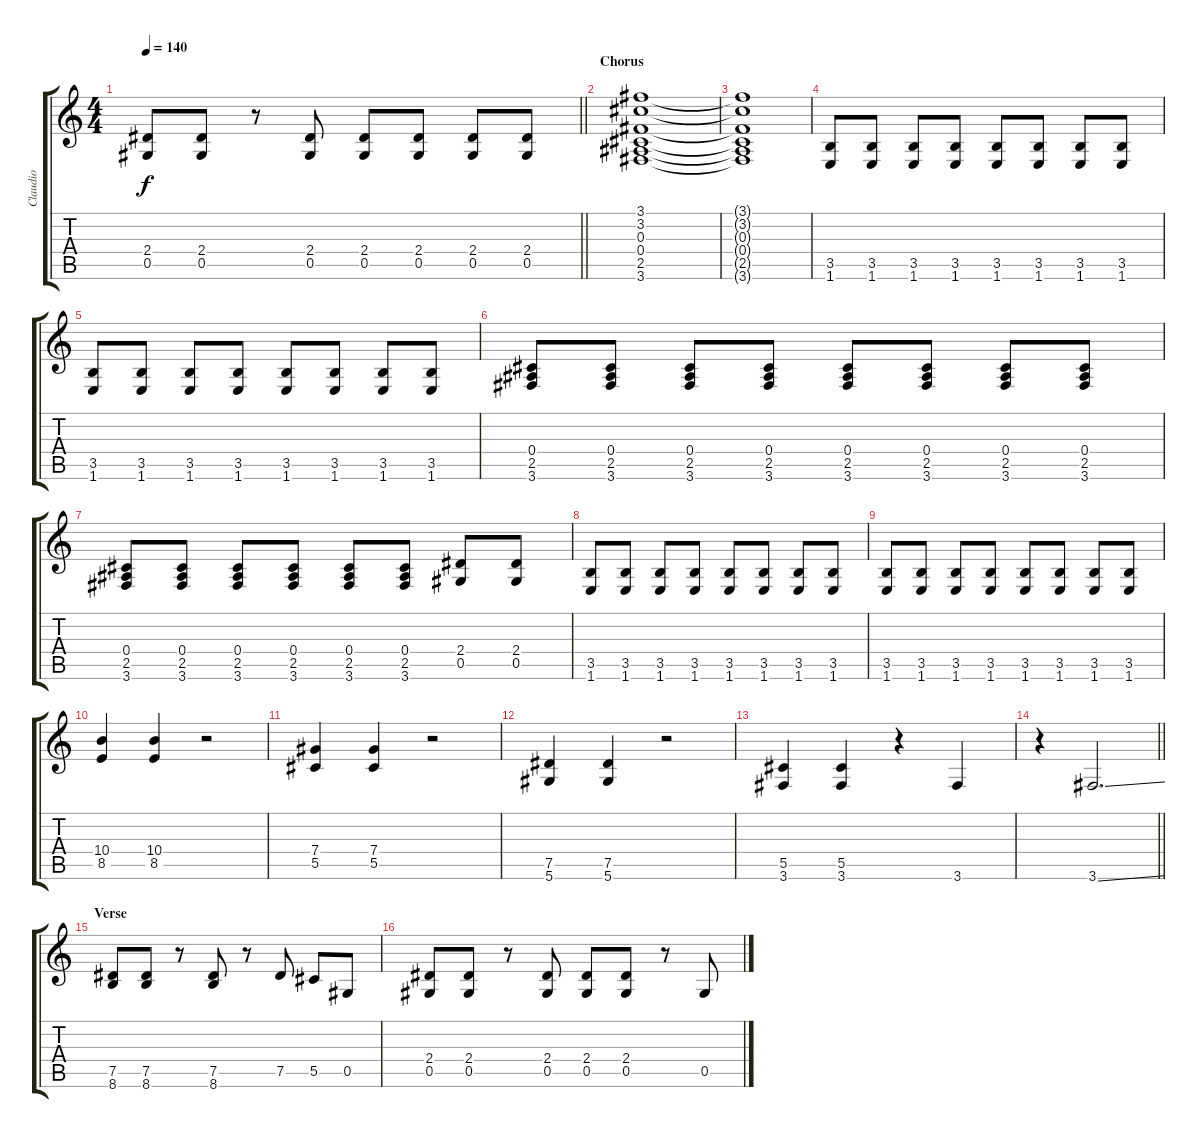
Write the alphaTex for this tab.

\track ("Claudio" "Claudio") {instrument electricguitarmuted}
\staff {score tabs}
\tuning (Eb4 Bb3 Gb3 Db3 Ab2 Eb2) {hide}
\ts (4 4)
\tempo 140
\clef g2
\barLineRight lightlight
\ks c
(2.4 0.5).8{dy f} (2.4 0.5).8 r.8 (2.4 0.5).8 (2.4 0.5).8 (2.4 0.5).8 (2.4 0.5).8 (2.4 0.5).8 |
\section ("" "Chorus")
(3.1 3.2 0.3 0.4 2.5 3.6).1 |
(3.1{t} 3.2{t} 0.3{t} 0.4{t} 2.5{t} 3.6{t}).1 |
(3.5 1.6).8 (3.5 1.6).8 (3.5 1.6).8 (3.5 1.6).8 (3.5 1.6).8 (3.5 1.6).8 (3.5 1.6).8 (3.5 1.6).8 |
(3.5 1.6).8 (3.5 1.6).8 (3.5 1.6).8 (3.5 1.6).8 (3.5 1.6).8 (3.5 1.6).8 (3.5 1.6).8 (3.5 1.6).8 |
(0.4 2.5 3.6).8 (0.4 2.5 3.6).8 (0.4 2.5 3.6).8 (0.4 2.5 3.6).8 (0.4 2.5 3.6).8 (0.4 2.5 3.6).8 (0.4 2.5 3.6).8 (0.4 2.5 3.6).8 |
(0.4 2.5 3.6).8 (0.4 2.5 3.6).8 (0.4 2.5 3.6).8 (0.4 2.5 3.6).8 (0.4 2.5 3.6).8 (0.4 2.5 3.6).8 (2.4 0.5).8 (2.4 0.5).8 |
(3.5 1.6).8 (3.5 1.6).8 (3.5 1.6).8 (3.5 1.6).8 (3.5 1.6).8 (3.5 1.6).8 (3.5 1.6).8 (3.5 1.6).8 |
(3.5 1.6).8 (3.5 1.6).8 (3.5 1.6).8 (3.5 1.6).8 (3.5 1.6).8 (3.5 1.6).8 (3.5 1.6).8 (3.5 1.6).8 |
(10.4 8.5).4{instrument distortionguitar} (10.4 8.5).4 r.2 |
(7.4 5.5).4 (7.4 5.5).4 r.2 |
(7.5 5.6).4 (7.5 5.6).4 r.2 |
(5.5 3.6).4 (5.5 3.6).4 r.4 3.6.4 |
\barLineRight lightlight
r.4 3.6{ss}.2{d} |
\section ("" "Verse")
(7.5 8.6).8{instrument electricguitarmuted} (7.5 8.6).8 r.8 (7.5 8.6).8 r.8 7.5.8 5.5.8 0.5.8 |
(2.4 0.5).8 (2.4 0.5).8 r.8 (2.4 0.5).8 (2.4 0.5).8 (2.4 0.5).8 r.8 0.5.8
